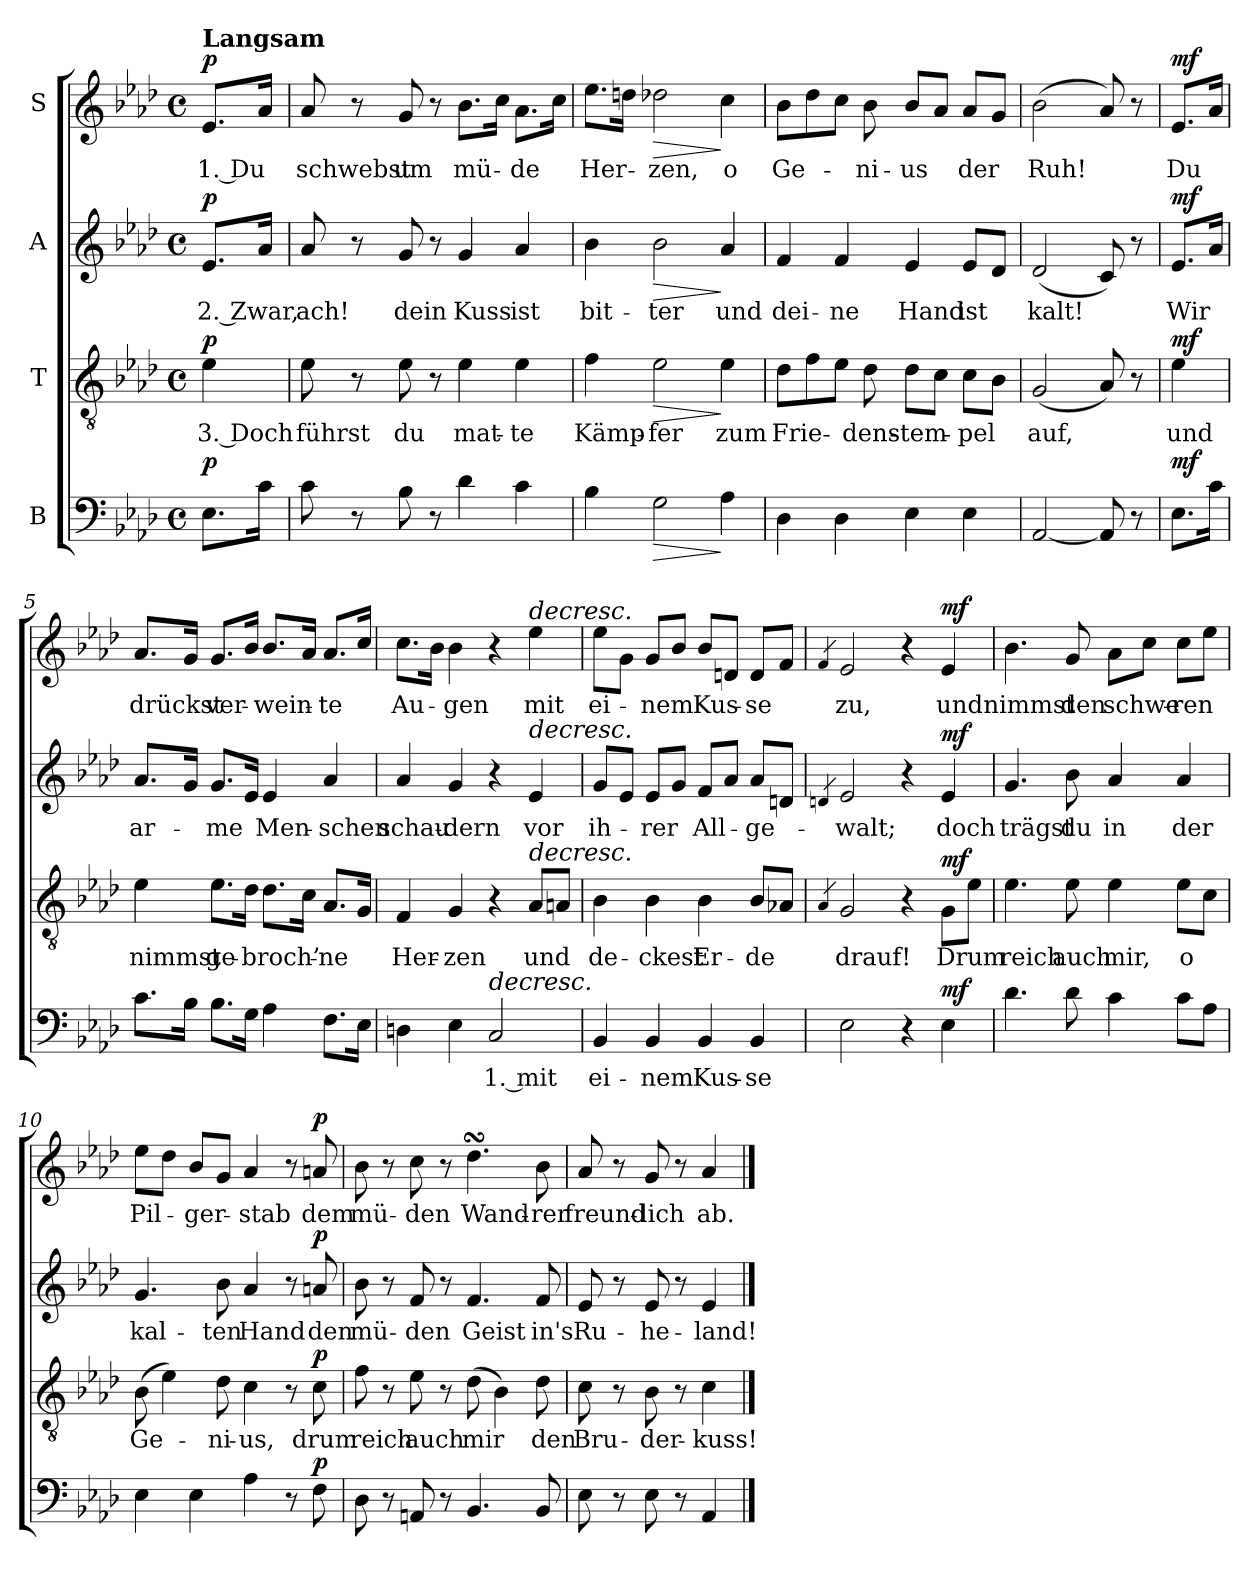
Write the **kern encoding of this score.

**kern	**text	**dynam	**kern	**text	**dynam	**kern	**text	**dynam	**kern	**text	**dynam
*part4	*part4	*part4	*part3	*part3	*part3	*part2	*part2	*part2	*part1	*part1	*part1
*staff4	*staff4	*staff4	*staff3	*staff3	*staff3	*staff2	*staff2	*staff2	*staff1	*staff1	*staff1
*I"B	*	*	*I"T	*	*	*I"A	*	*	*I"S	*	*
*clefF4	*	*	*clefGv2	*	*	*clefG2	*	*	*clefG2	*	*
*k[b-e-a-d-]	*	*	*k[b-e-a-d-]	*	*	*k[b-e-a-d-]	*	*	*k[b-e-a-d-]	*	*
*M4/4	*	*	*M4/4	*	*	*M4/4	*	*	*M4/4	*	*
*met(c)	*	*	*met(c)	*	*	*met(c)	*	*	*met(c)	*	*
=	=	=	=	=	=	=	=	=	=	=	=
!	!	!	!	!	!	!	!	!	!LO:TX:a:B:t=Langsam	!	!
!	!	!LO:DY:a	!	!LO:LY:b	!LO:DY:a	!	!LO:LY:b	!LO:DY:a	!	!LO:LY:b	!LO:DY:a
8.E-\L	.	p	4e-\	3. Doch	p	8.e-/L	2. Zwar,	p	8.e-/L	1. Du	p
16c\Jk	.	.	.	.	.	16a-/Jk	.	.	16a-/Jk	.	.
=1	=1	=1	=1	=1	=1	=1	=1	=1	=1	=1	=1
!	!	!	!	!LO:LY:b	!	!	!LO:LY:b	!	!	!LO:LY:b	!
8c\	.	.	8e-\	führst	.	8a-/	ach!	.	8a-/	schwebst	.
8r	.	.	8r	.	.	8r	.	.	8r	.	.
!	!	!	!	!LO:LY:b	!	!	!LO:LY:b	!	!	!LO:LY:b	!
8B-\	.	.	8e-\	du	.	8g/	dein	.	8g/	um	.
8r	.	.	8r	.	.	8r	.	.	8r	.	.
!	!	!	!	!LO:LY:b	!	!	!LO:LY:b	!	!	!LO:LY:b	!
4d-\	.	.	4e-\	mat-	.	4g/	Kuss	.	8.b-\L	mü-	.
.	.	.	.	.	.	.	.	.	16cc\Jk	.	.
!	!	!	!	!LO:LY:b	!	!	!LO:LY:b	!	!	!LO:LY:b	!
4c\	.	.	4e-\	-te	.	4a-/	ist	.	8.a-\L	-de	.
.	.	.	.	.	.	.	.	.	16cc\Jk	.	.
=2	=2	=2	=2	=2	=2	=2	=2	=2	=2	=2	=2
!	!	!	!	!LO:LY:b	!	!	!LO:LY:b	!	!	!LO:LY:b	!
4B-\	.	.	4f\	Kämp-	.	4b-\	bit-	.	8.ee-\L	Her-	.
.	.	.	.	.	.	.	.	.	16ddn\Jk	.	.
!	!	!LO:HP:b	!	!LO:LY:b	!LO:HP:b	!	!LO:LY:b	!LO:HP:b	!	!LO:LY:b	!LO:HP:b
2G\	.	>	2e-\	-fer	>	2b-\	-ter	>	2dd-X\	-zen,	>
!	!	!	!	!LO:LY:b	!	!	!LO:LY:b	!	!	!LO:LY:b	!
4A-\	.	]	4e-\	zum	]	4a-/	und	]	4cc\	o	]
=3	=3	=3	=3	=3	=3	=3	=3	=3	=3	=3	=3
!	!	!	!	!LO:LY:b	!	!	!LO:LY:b	!	!	!LO:LY:b	!
4D-\	.	.	8d-\L	Frie-	.	4f/	dei-	.	8b-\L	Ge-	.
.	.	.	8f\	.	.	.	.	.	8dd-\	.	.
!	!	!	!	!	!	!	!LO:LY:b	!	!	!	!
4D-\	.	.	8e-\J	.	.	4f/	-ne	.	8cc\J	.	.
!	!	!	!	!LO:LY:b	!	!	!	!	!	!LO:LY:b	!
.	.	.	8d-\	-dens-	.	.	.	.	8b-\	-ni-	.
!	!	!	!	!LO:LY:b	!	!	!LO:LY:b	!	!	!LO:LY:b	!
4E-\	.	.	8d-\L	-tem-	.	4e-/	Hand	.	8b-/L	-us	.
.	.	.	8c\J	.	.	.	.	.	8a-/J	.	.
!	!	!	!	!LO:LY:b	!	!	!LO:LY:b	!	!	!LO:LY:b	!
4E-\	.	.	8c\L	-pel	.	8e-/L	ist	.	8a-/L	der	.
.	.	.	8B-\J	.	.	8d-/J	.	.	8g/J	.	.
=4	=4	=4	=4	=4	=4	=4	=4	=4	=4	=4	=4
!	!	!	!	!LO:LY:b	!	!	!LO:LY:b	!	!	!LO:LY:b	!
[2AA-/	.	.	(2G/	auf,	.	(2d-/	kalt!	.	(2b-\	Ruh!	.
8AA-/]	.	.	8A-/)	.	.	8c/)	.	.	8a-/)	.	.
8r	.	.	8r	.	.	8r	.	.	8r	.	.
!!LO:LB:g=z
=4X1	=4X1	=4X1	=4X1	=4X1	=4X1	=4X1	=4X1	=4X1	=4X1	=4X1	=4X1
!	!	!LO:DY:a	!	!LO:LY:b	!LO:DY:a	!	!LO:LY:b	!LO:DY:a	!	!LO:LY:b	!LO:DY:a
8.E-\L	.	mf	4e-\	und	mf	8.e-/L	Wir	mf	8.e-/L	Du	mf
16c\Jk	.	.	.	.	.	16a-/Jk	.	.	16a-/Jk	.	.
=5	=5	=5	=5	=5	=5	=5	=5	=5	=5	=5	=5
!	!	!	!	!LO:LY:b	!	!	!LO:LY:b	!	!	!LO:LY:b	!
8.c\L	.	.	4e-\	nimmst	.	8.a-/L	ar-	.	8.a-/L	drückst	.
16B-\Jk	.	.	.	.	.	16g/Jk	.	.	16g/Jk	.	.
!	!	!	!	!LO:LY:b	!	!	!LO:LY:b	!	!	!LO:LY:b	!
8.B-\L	.	.	8.e-\L	ge-	.	8.g/L	-me	.	8.g/L	ver-	.
16G\Jk	.	.	16d-\Jk	.	.	16e-/Jk	.	.	16b-/Jk	.	.
!	!	!	!	!LO:LY:b	!	!	!LO:LY:b	!	!	!LO:LY:b	!
4A-\	.	.	8.d-\L	-broch’-	.	4e-/	Men-	.	8.b-/L	-wein-	.
.	.	.	16c\Jk	.	.	.	.	.	16a-/Jk	.	.
!	!	!	!	!LO:LY:b	!	!	!LO:LY:b	!	!	!LO:LY:b	!
8.F\L	.	.	8.A-/L	-ne	.	4a-/	-schen	.	8.a-/L	-te	.
16E-\Jk	.	.	16G/Jk	.	.	.	.	.	16cc/Jk	.	.
=6	=6	=6	=6	=6	=6	=6	=6	=6	=6	=6	=6
!	!	!	!	!LO:LY:b	!	!	!LO:LY:b	!	!	!LO:LY:b	!
4Dn\	.	.	4F/	Her-	.	4a-/	schau-	.	8.cc\L	Au-	.
.	.	.	.	.	.	.	.	.	16b-\Jk	.	.
!	!	!	!	!LO:LY:b	!	!	!LO:LY:b	!	!	!LO:LY:b	!
4E-\	.	.	4G/	-zen	.	4g/	-dern	.	4b-\	-gen	.
!LO:TX:a:i:t=decresc.	!	!	!	!	!	!	!	!	!	!	!
!	!LO:LY:b	!	!	!	!	!	!	!	!	!	!
2C/	1. mit	.	4r	.	.	4r	.	.	4r	.	.
!	!	!	!	!	!	!	!	!	!LO:TX:a:i:t=decresc.	!	!
!	!	!	!	!	!	!LO:TX:a:i:t=decresc.	!	!	!	!	!
!	!	!	!LO:TX:a:i:t=decresc.	!	!	!	!	!	!	!	!
!	!	!	!	!LO:LY:b	!	!	!LO:LY:b	!	!	!LO:LY:b	!
.	.	.	8A-/L	und	.	4e-/	vor	.	4ee-\	mit	.
.	.	.	8An/J	.	.	.	.	.	.	.	.
=7	=7	=7	=7	=7	=7	=7	=7	=7	=7	=7	=7
!	!LO:LY:b	!	!	!LO:LY:b	!	!	!LO:LY:b	!	!	!LO:LY:b	!
4BB-/	ei-	.	4B-\	de-	.	8g/L	ih-	.	8ee-\L	ei-	.
.	.	.	.	.	.	8e-/J	.	.	8g\J	.	.
!	!LO:LY:b	!	!	!LO:LY:b	!	!	!LO:LY:b	!	!	!LO:LY:b	!
4BB-/	-nem	.	4B-\	-ckest	.	8e-/L	-rer	.	8g/L	-nem	.
.	.	.	.	.	.	8g/J	.	.	8b-/J	.	.
!	!LO:LY:b	!	!	!LO:LY:b	!	!	!LO:LY:b	!	!	!LO:LY:b	!
4BB-/	Kus-	.	4B-\	Er-	.	8f/L	All-	.	8b-/L	Kus-	.
.	.	.	.	.	.	8a-/J	.	.	8dn/J	.	.
!	!LO:LY:b	!	!	!LO:LY:b	!	!	!LO:LY:b	!	!	!LO:LY:b	!
4BB-/	-se	.	8B-/L	-de	.	8a-/L	-ge-	.	8d/L	-se	.
.	.	.	8A-X/J	.	.	8dn/J	.	.	8f/J	.	.
=8	=8	=8	=8	=8	=8	=8	=8	=8	=8	=8	=8
.	.	.	4qA-/	.	.	4qdn/	.	.	4qf/	.	.
!	!	!	!	!LO:LY:b	!	!	!LO:LY:b	!	!	!LO:LY:b	!
2E-\	.	.	2G/	drauf!	.	2e-/	-walt;	.	2e-/	zu,	.
4r	.	.	4r	.	.	4r	.	.	4r	.	.
!	!	!LO:DY:a	!	!LO:LY:b	!LO:DY:a	!	!LO:LY:b	!LO:DY:a	!	!LO:LY:b	!LO:DY:a
4E-\	.	mf	8G\L	Drum	mf	4e-/	doch	mf	4e-/	und	mf
.	.	.	8e-\J	.	.	.	.	.	.	.	.
!!LO:LB:g=z
=9	=9	=9	=9	=9	=9	=9	=9	=9	=9	=9	=9
!	!	!	!	!LO:LY:b	!	!	!LO:LY:b	!	!	!LO:LY:b	!
4.d-\	.	.	4.e-\	reich	.	4.g/	trägst	.	4.b-\	nimmst	.
!	!	!	!	!LO:LY:b	!	!	!LO:LY:b	!	!	!LO:LY:b	!
8d-\	.	.	8e-\	auch	.	8b-\	du	.	8g/	den	.
!	!	!	!	!LO:LY:b	!	!	!LO:LY:b	!	!	!LO:LY:b	!
4c\	.	.	4e-\	mir,	.	4a-/	in	.	8a-\L	schwe-	.
.	.	.	.	.	.	.	.	.	8cc\J	.	.
!	!	!	!	!LO:LY:b	!	!	!LO:LY:b	!	!	!LO:LY:b	!
8c\L	.	.	8e-\L	o	.	4a-/	der	.	8cc\L	-ren	.
8A-\J	.	.	8c\J	.	.	.	.	.	8ee-\J	.	.
=10	=10	=10	=10	=10	=10	=10	=10	=10	=10	=10	=10
!	!	!	!	!LO:LY:b	!	!	!LO:LY:b	!	!	!LO:LY:b	!
4E-\	.	.	(8B-\	Ge-	.	4.g/	kal-	.	8ee-\L	Pil-	.
.	.	.	4e-\)	.	.	.	.	.	8dd-\J	.	.
!	!	!	!	!	!	!	!	!	!	!LO:LY:b	!
4E-\	.	.	.	.	.	.	.	.	8b-/L	-ger-	.
!	!	!	!	!LO:LY:b	!	!	!LO:LY:b	!	!	!	!
.	.	.	8d-\	-ni-	.	8b-\	-ten	.	8g/J	.	.
!	!	!	!	!LO:LY:b	!	!	!LO:LY:b	!	!	!LO:LY:b	!
4A-\	.	.	4c\	-us,	.	4a-/	Hand	.	4a-/	-stab	.
8r	.	.	8r	.	.	8r	.	.	8r	.	.
!	!	!LO:DY:a	!	!LO:LY:b	!LO:DY:a	!	!LO:LY:b	!LO:DY:a	!	!LO:LY:b	!LO:DY:a
8F\	.	p	8c\	drum	p	8an/	den	p	8an/	dem	p
=11	=11	=11	=11	=11	=11	=11	=11	=11	=11	=11	=11
!	!	!	!	!LO:LY:b	!	!	!LO:LY:b	!	!	!LO:LY:b	!
8D-\	.	.	8f\	reich	.	8b-\	mü-	.	8b-\	mü-	.
8r	.	.	8r	.	.	8r	.	.	8r	.	.
!	!	!	!	!LO:LY:b	!	!	!LO:LY:b	!	!	!LO:LY:b	!
8AAn/	.	.	8e-\	auch	.	8f/	-den	.	8cc\	-den	.
8r	.	.	8r	.	.	8r	.	.	8r	.	.
!	!	!	!	!LO:LY:b	!	!	!LO:LY:b	!	!	!LO:LY:b	!
4.BB-/	.	.	(8d-\	mir	.	4.f/	Geist	.	4.dd-sSSs\	Wand-	.
.	.	.	4B-\)	.	.	.	.	.	.	.	.
!	!	!	!	!LO:LY:b	!	!	!LO:LY:b	!	!	!LO:LY:b	!
8BB-/	.	.	8d-\	den	.	8f/	in's	.	8b-\	-rer	.
=12	=12	=12	=12	=12	=12	=12	=12	=12	=12	=12	=12
!	!	!	!	!LO:LY:b	!	!	!LO:LY:b	!	!	!LO:LY:b	!
8E-\	.	.	8c\	Bru-	.	8e-/	Ru-	.	8a-/	freund-	.
8r	.	.	8r	.	.	8r	.	.	8r	.	.
!	!	!	!	!LO:LY:b	!	!	!LO:LY:b	!	!	!LO:LY:b	!
8E-\	.	.	8B-\	-der-	.	8e-/	-he-	.	8g/	-lich	.
8r	.	.	8r	.	.	8r	.	.	8r	.	.
!	!	!	!	!LO:LY:b	!	!	!LO:LY:b	!	!	!LO:LY:b	!
4AA-/	.	.	4c\	-kuss!	.	4e-/	-land!	.	4a-/	ab.	.
==	==	==	==	==	==	==	==	==	==	==	==
*-	*-	*-	*-	*-	*-	*-	*-	*-	*-	*-	*-
